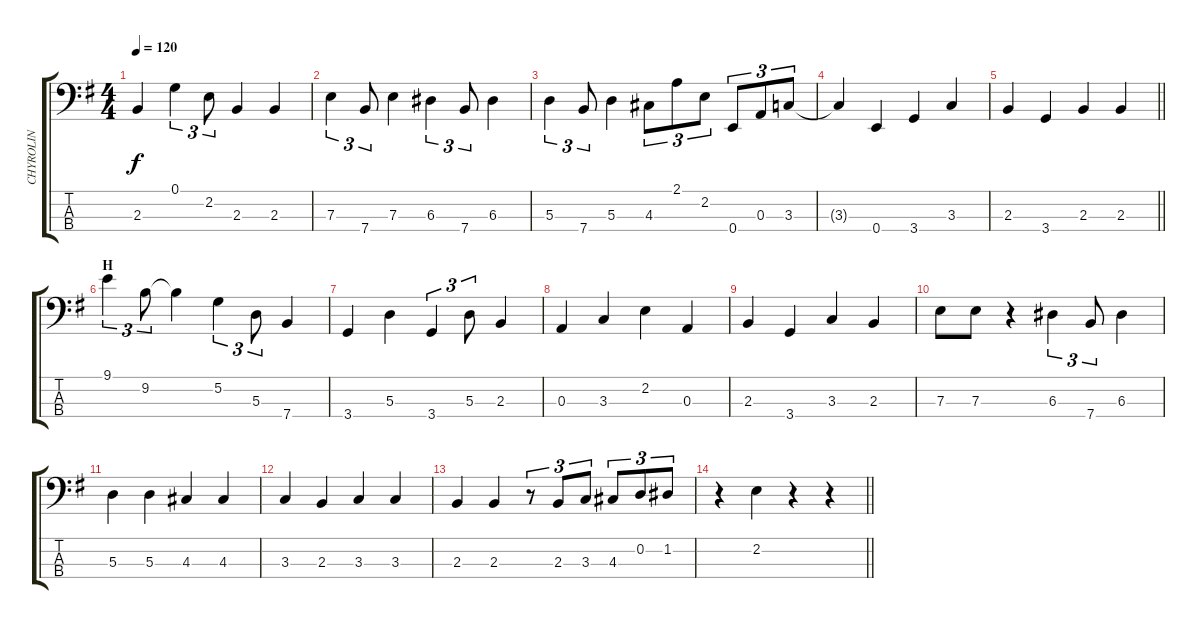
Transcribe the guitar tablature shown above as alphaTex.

\track ("CHYROLIN" "CHYROLIN") {instrument electricbassfinger}
\staff {score tabs}
\tuning (G2 D2 A1 E1) {hide}
\ts (4 4)
\tempo 120
\clef f4
\ks eminor
2.3.4{dy f} 0.1.4{tu (3 2)} 2.2.8{tu (3 2)} 2.3.4 2.3.4 |
7.3.4{tu (3 2)} 7.4.8{tu (3 2)} 7.3.4 6.3.4{tu (3 2)} 7.4.8{tu (3 2)} 6.3.4 |
5.3.4{tu (3 2)} 7.4.8{tu (3 2)} 5.3.4 4.3.8{tu (3 2)} 2.1.8{tu (3 2)} 2.2.8{tu (3 2)} 0.4.8{tu (3 2)} 0.3.8{tu (3 2)} 3.3.8{tu (3 2)} |
3.3{t}.4 0.4.4 3.4.4 3.3.4 |
\barLineRight lightlight
2.3.4 3.4.4 2.3.4 2.3.4 |
\section ("" "H")
9.1.4{tu (3 2)} 9.2.8{tu (3 2)} 9.2{t}.4 5.2.4{tu (3 2)} 5.3.8{tu (3 2)} 7.4.4 |
3.4.4 5.3.4 3.4.4{tu (3 2)} 5.3.8{tu (3 2)} 2.3.4 |
0.3.4 3.3.4 2.2.4 0.3.4 |
2.3.4 3.4.4 3.3.4 2.3.4 |
7.3.8 7.3.8 r.4 6.3.4{tu (3 2)} 7.4.8{tu (3 2)} 6.3.4 |
5.3.4 5.3.4 4.3.4 4.3.4 |
3.3.4 2.3.4 3.3.4 3.3.4 |
2.3.4 2.3.4 r.8{tu (3 2)} 2.3.8{tu (3 2)} 3.3.8{tu (3 2)} 4.3.8{tu (3 2)} 0.2.8{tu (3 2)} 1.2.8{tu (3 2)} |
\barLineRight lightlight
r.4 2.2.4 r.4 r.4
